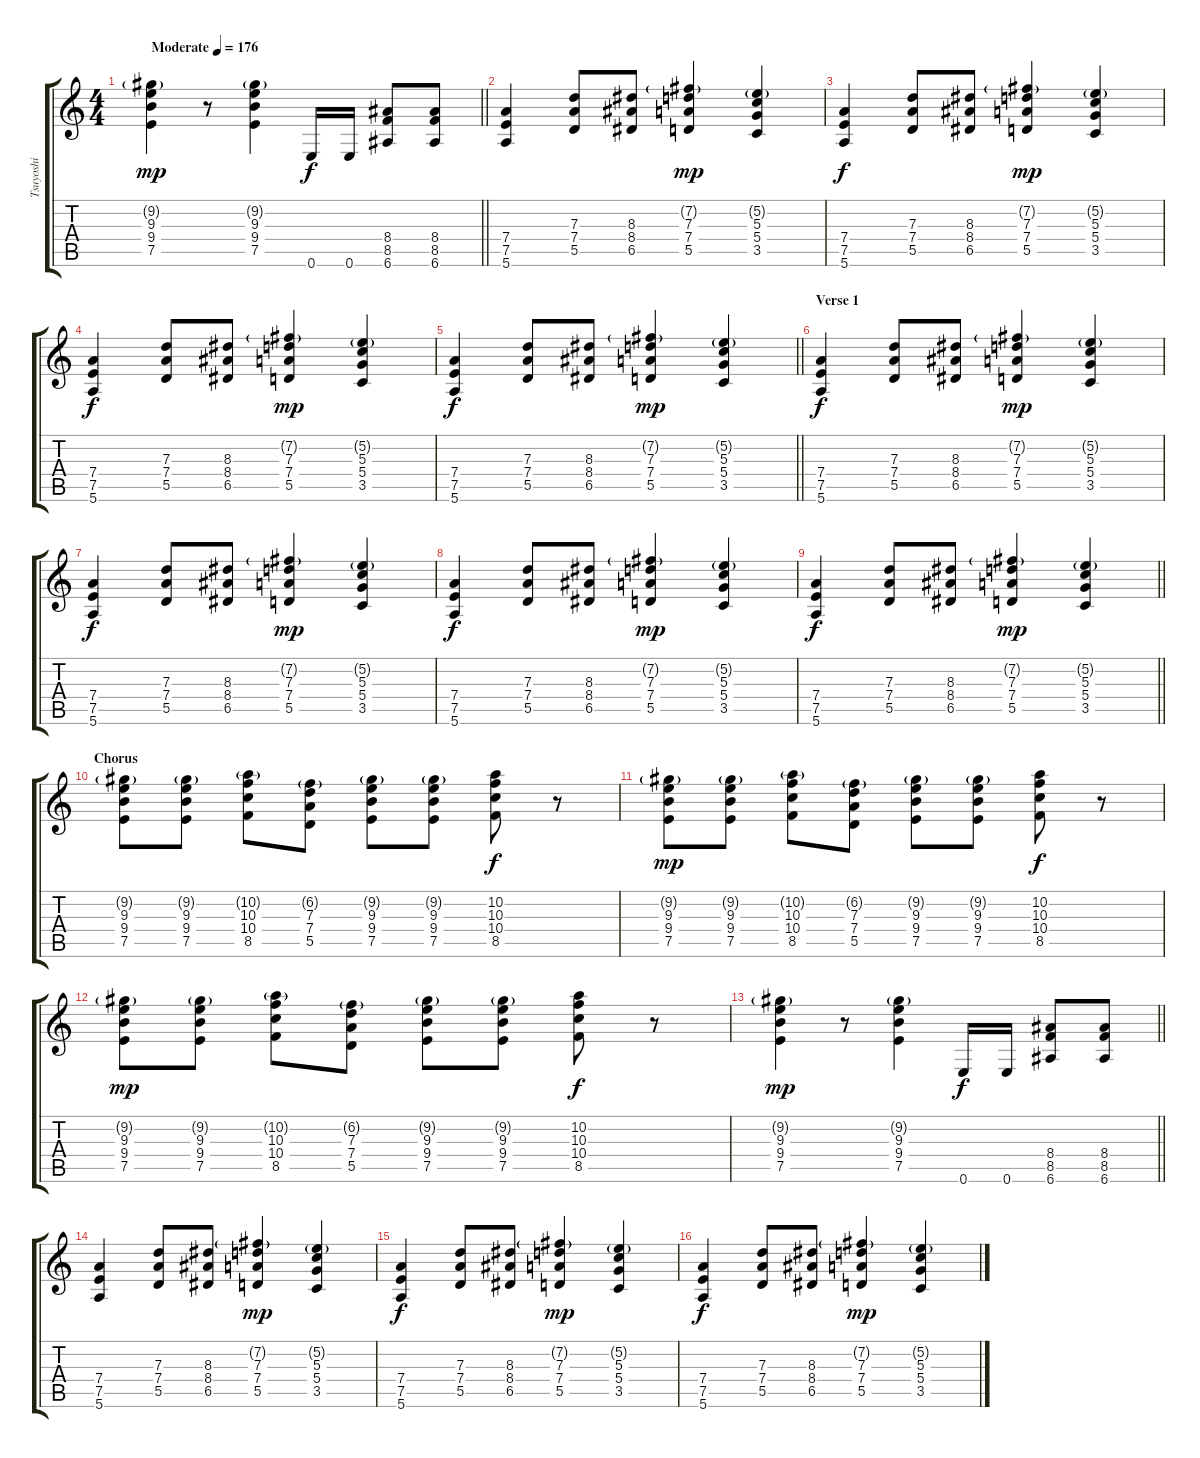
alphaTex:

\track ("Tsuyoshi" "Tsuyoshi") {instrument distortionguitar}
\staff {score tabs}
\tuning (E4 B3 G3 D3 A2 E2) {hide}
\ts (4 4)
\tempo (176 "Moderate")
\clef g2
\barLineRight lightlight
\ks c
(9.2{g} 9.3 9.4 7.5).4{dy mp instrument distortionguitar} r.8 (9.2{g} 9.3 9.4 7.5).4 0.6.16{dy f} 0.6.16 (8.4 8.5 6.6).8 (8.4 8.5 6.6).8 |
\section ("" "")
(7.4 7.5 5.6).4 (7.3 7.4 5.5).8 (8.3 8.4 6.5).8 (7.2{g} 7.3 7.4 5.5).4{dy mp} (5.2{g} 5.3 5.4 3.5).4 |
(7.4 7.5 5.6).4{dy f} (7.3 7.4 5.5).8 (8.3 8.4 6.5).8 (7.2{g} 7.3 7.4 5.5).4{dy mp} (5.2{g} 5.3 5.4 3.5).4 |
(7.4 7.5 5.6).4{dy f} (7.3 7.4 5.5).8 (8.3 8.4 6.5).8 (7.2{g} 7.3 7.4 5.5).4{dy mp} (5.2{g} 5.3 5.4 3.5).4 |
\barLineRight lightlight
(7.4 7.5 5.6).4{dy f} (7.3 7.4 5.5).8 (8.3 8.4 6.5).8 (7.2{g} 7.3 7.4 5.5).4{dy mp} (5.2{g} 5.3 5.4 3.5).4 |
\section ("" "Verse 1")
(7.4 7.5 5.6).4{dy f} (7.3 7.4 5.5).8 (8.3 8.4 6.5).8 (7.2{g} 7.3 7.4 5.5).4{dy mp} (5.2{g} 5.3 5.4 3.5).4 |
(7.4 7.5 5.6).4{dy f} (7.3 7.4 5.5).8 (8.3 8.4 6.5).8 (7.2{g} 7.3 7.4 5.5).4{dy mp} (5.2{g} 5.3 5.4 3.5).4 |
(7.4 7.5 5.6).4{dy f} (7.3 7.4 5.5).8 (8.3 8.4 6.5).8 (7.2{g} 7.3 7.4 5.5).4{dy mp} (5.2{g} 5.3 5.4 3.5).4 |
\barLineRight lightlight
(7.4 7.5 5.6).4{dy f} (7.3 7.4 5.5).8 (8.3 8.4 6.5).8 (7.2{g} 7.3 7.4 5.5).4{dy mp} (5.2{g} 5.3 5.4 3.5).4 |
\section ("" "Chorus")
(9.2{g} 9.3 9.4 7.5).8 (9.2{g} 9.3 9.4 7.5).8 (10.2{g} 10.3 10.4 8.5).8 (6.2{g} 7.3 7.4 5.5).8 (9.2{g} 9.3 9.4 7.5).8 (9.2{g} 9.3 9.4 7.5).8 (10.2 10.3 10.4 8.5).8{dy f} r.8 |
(9.2{g} 9.3 9.4 7.5).8{dy mp} (9.2{g} 9.3 9.4 7.5).8 (10.2{g} 10.3 10.4 8.5).8 (6.2{g} 7.3 7.4 5.5).8 (9.2{g} 9.3 9.4 7.5).8 (9.2{g} 9.3 9.4 7.5).8 (10.2 10.3 10.4 8.5).8{dy f} r.8 |
(9.2{g} 9.3 9.4 7.5).8{dy mp} (9.2{g} 9.3 9.4 7.5).8 (10.2{g} 10.3 10.4 8.5).8 (6.2{g} 7.3 7.4 5.5).8 (9.2{g} 9.3 9.4 7.5).8 (9.2{g} 9.3 9.4 7.5).8 (10.2 10.3 10.4 8.5).8{dy f} r.8 |
\barLineRight lightlight
(9.2{g} 9.3 9.4 7.5).4{dy mp} r.8 (9.2{g} 9.3 9.4 7.5).4 0.6.16{dy f} 0.6.16 (8.4 8.5 6.6).8 (8.4 8.5 6.6).8 |
\section ("" "")
(7.4 7.5 5.6).4 (7.3 7.4 5.5).8 (8.3 8.4 6.5).8 (7.2{g} 7.3 7.4 5.5).4{dy mp} (5.2{g} 5.3 5.4 3.5).4 |
(7.4 7.5 5.6).4{dy f} (7.3 7.4 5.5).8 (8.3 8.4 6.5).8 (7.2{g} 7.3 7.4 5.5).4{dy mp} (5.2{g} 5.3 5.4 3.5).4 |
(7.4 7.5 5.6).4{dy f} (7.3 7.4 5.5).8 (8.3 8.4 6.5).8 (7.2{g} 7.3 7.4 5.5).4{dy mp} (5.2{g} 5.3 5.4 3.5).4
